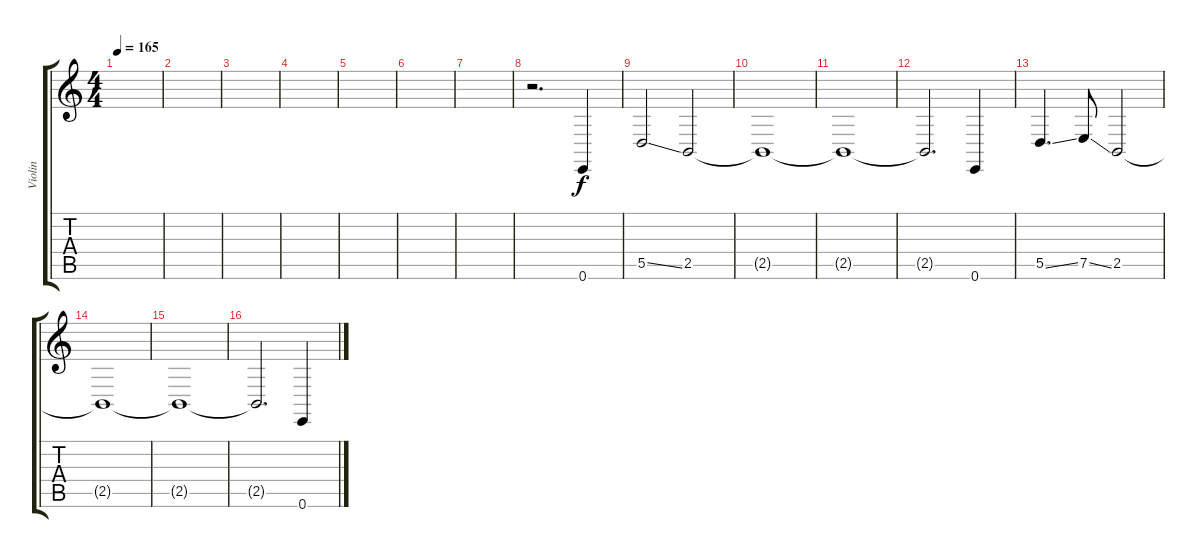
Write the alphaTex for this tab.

\track ("Violin" "Violin") {instrument violin}
\staff {score tabs}
\tuning (E4 B3 G3 D3 A2 E2) {hide}
\ts (4 4)
\tempo 165
\clef g2
\ks c
|
|
|
|
|
|
|
r.2{d} 0.6.4 |
5.5{ss}.2 2.5.2 |
2.5{t}.1 |
2.5{t}.1 |
2.5{t}.2{d} 0.6.4 |
5.5{ss}.4{d} 7.5{ss}.8 2.5.2 |
2.5{t}.1 |
2.5{t}.1 |
2.5{t}.2{d} 0.6.4
